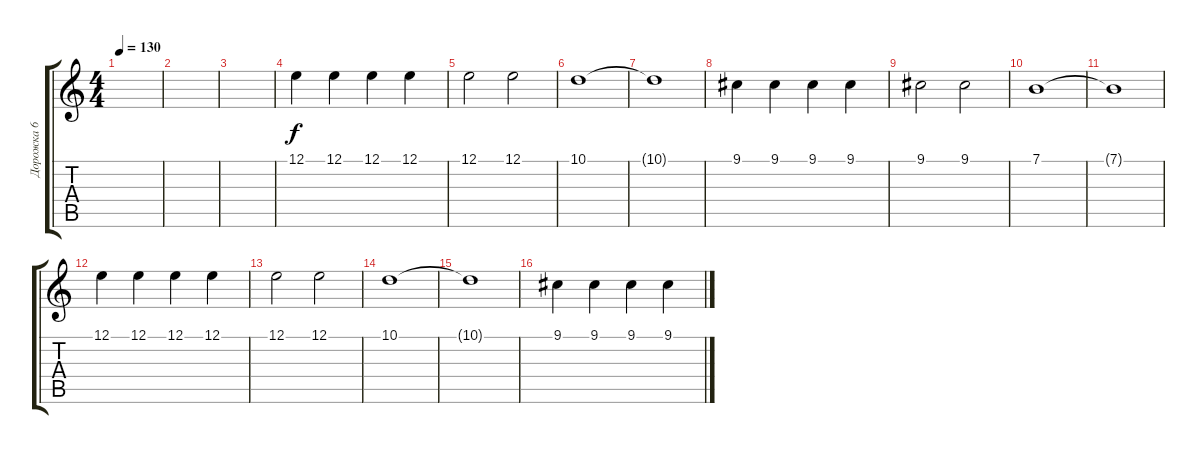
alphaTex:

\track ("Дорожка 6" "Дорожка 6") {instrument altosax}
\staff {score tabs}
\tuning (E4 B3 G3 D3 A2 E2) {hide}
\ts (4 4)
\tempo 130
\clef g2
\ks c
|
|
|
12.1.4 12.1.4 12.1.4 12.1.4 |
12.1.2 12.1.2 |
10.1.1 |
10.1{t}.1 |
9.1.4 9.1.4 9.1.4 9.1.4 |
9.1.2 9.1.2 |
7.1.1 |
7.1{t}.1 |
12.1.4 12.1.4 12.1.4 12.1.4 |
12.1.2 12.1.2 |
10.1.1 |
10.1{t}.1 |
9.1.4 9.1.4 9.1.4 9.1.4
